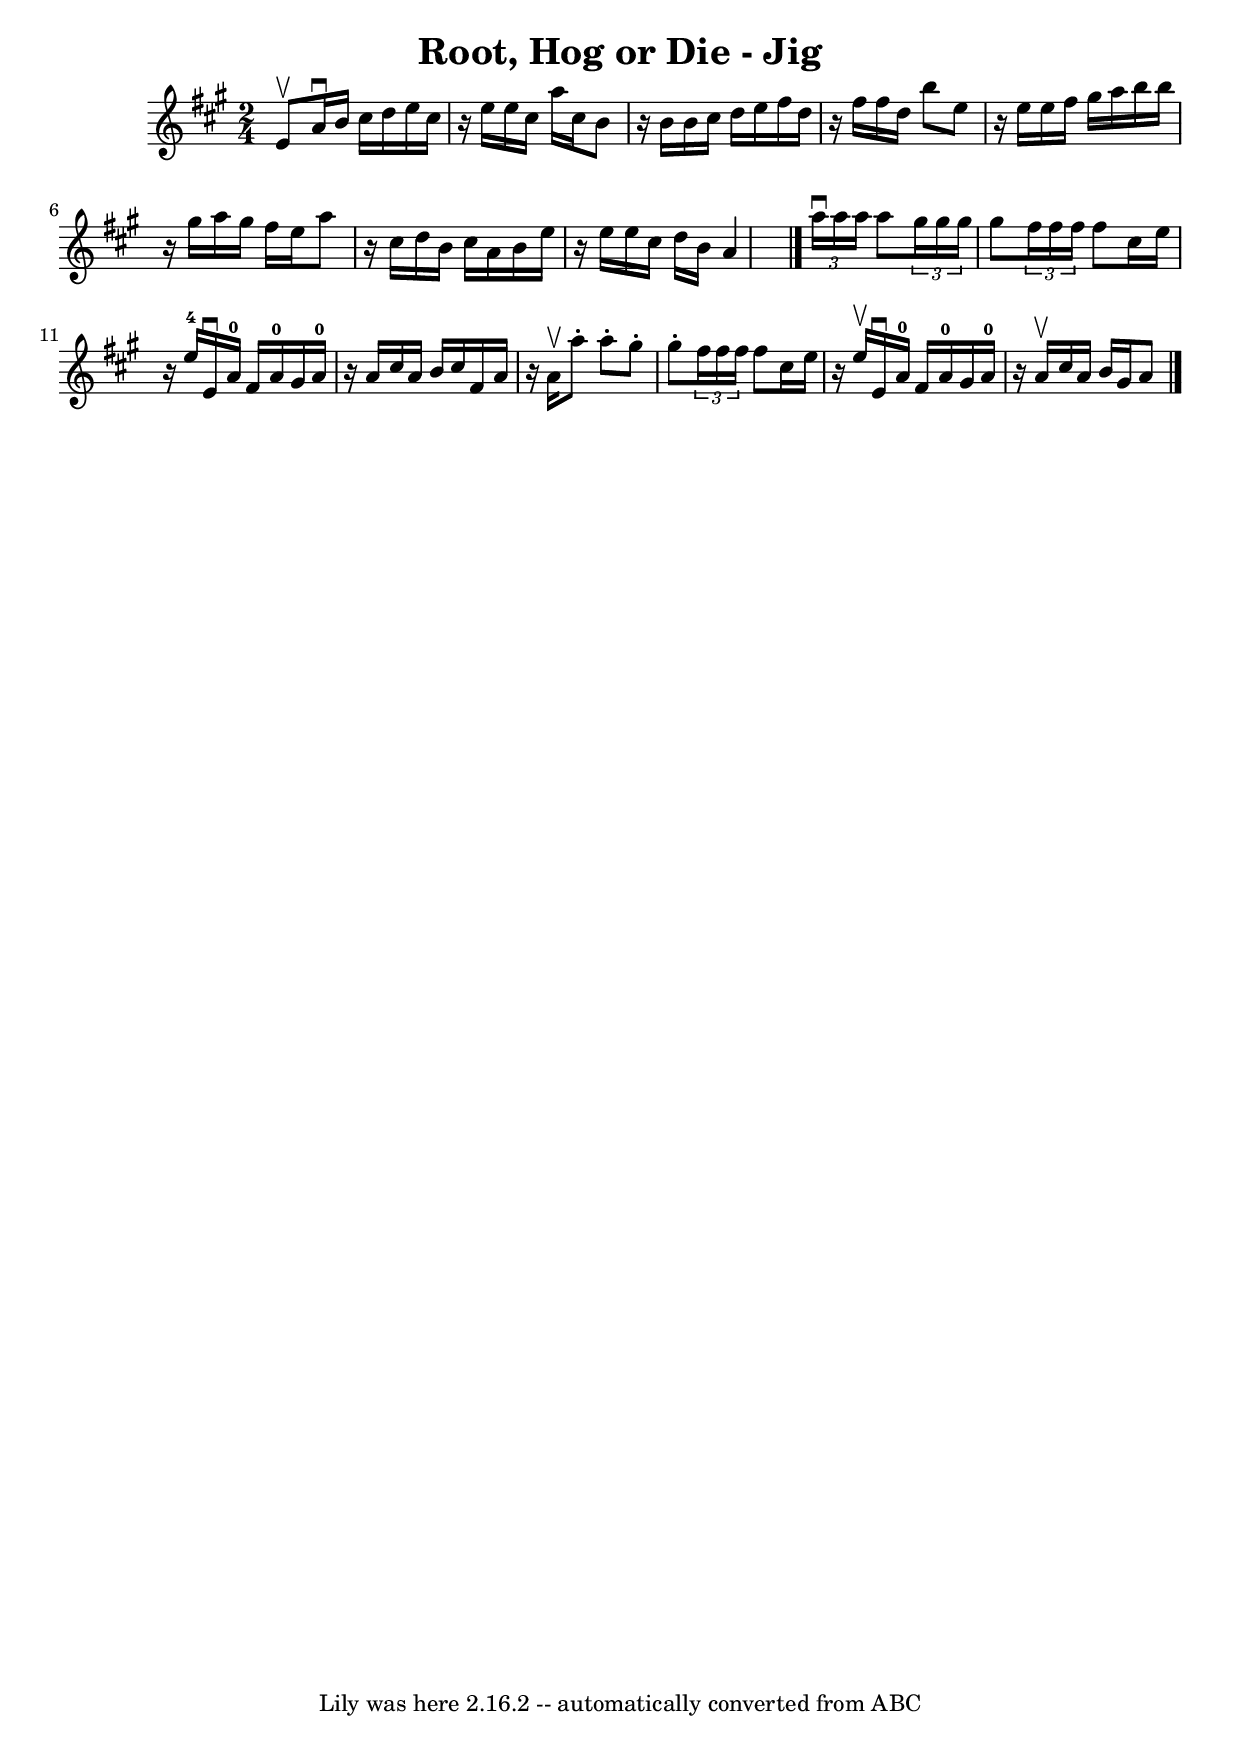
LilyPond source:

\version "2.16.2"
\include "Mammoth.ily"
\header {
	%% book = "Ryan's Mammoth Collection"
	crossRefNumber = "1"
	footnotes = "\\\\118 664"
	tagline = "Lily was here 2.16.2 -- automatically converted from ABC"
	title = "Root, Hog or Die - Jig"
}
voicedefault =  {


\time 2/4 
\key a \major e'8^\upbow |
 a'16^\downbow b'16    
cis''16 d''16 e''16 cis''16    r16 e''16    |
 e''16    
cis''16 a''16 cis''16 b'8    r16 b'16    |
 b'16 cis''16    
d''16 e''16 fis''16 d''16    r16 fis''16    |
 fis''16    
d''16 b''8 e''8    r16 e''16    |
 e''16 fis''16 gis''16  
 a''16 b''16 b''16    r16 gis''16    |
 a''16 gis''16    
fis''16 e''16 a''8    r16 cis''16    |
 d''16 b'16 cis''16  
 a'16 b'16 e''16    r16 e''16    |
 e''16 cis''16 d''16    
b'16 a'4    \bar "|."     \times 2/3 { a''16^\downbow a''16 a''16  } 
 a''8    \times 2/3 { gis''16 gis''16 gis''16  } gis''8    |
  
 \times 2/3 { fis''16 fis''16 fis''16  } fis''8 cis''16 e''16   
 r16 e''16-4   |
 e'16^\downbow a'16-0 fis'16 a'16 
-0 gis'16 a'16-0   r16 a'16    |
 cis''16 a'16 b'16    
cis''16 fis'16 a'16    r16 a'16^\upbow   |
 a''8 -. a''8 -.  
 gis''8 -. gis''8 -.   |
   \times 2/3 { fis''16 fis''16    
fis''16  } fis''8 cis''16 e''16    r16 e''16^\upbow   |
     
e'16^\downbow a'16-0 fis'16 a'16-0 gis'16 a'16-0   r16 
a'16^\upbow   |
 cis''16 a'16 b'16 gis'16 a'8  \bar "|."   
}

\score{
    <<

	\context Staff="default"
	{
	    \voicedefault 
	}

    >>
	\layout {
	}
	\midi {}
}
